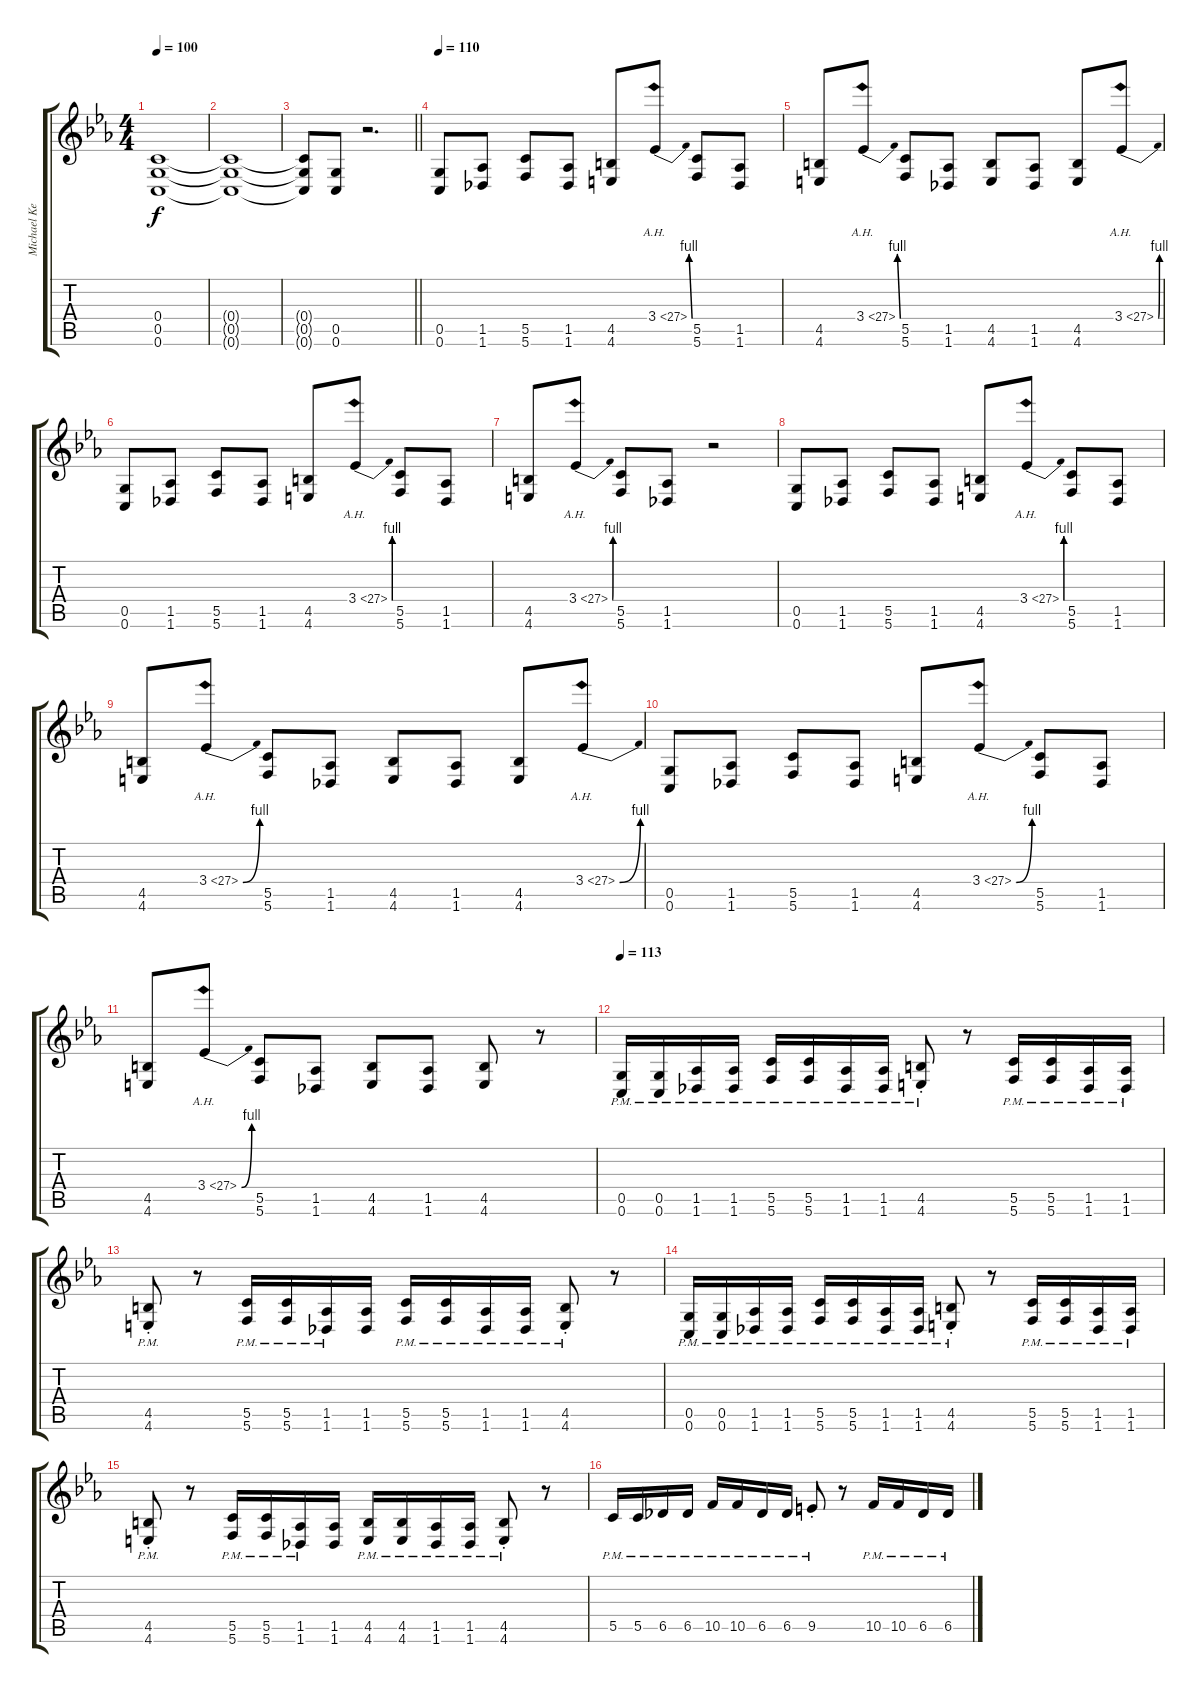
\track ("Michael Keene I" "Michael Ke") {instrument distortionguitar}
\staff {score tabs}
\tuning (D4 A3 F3 C3 G2 C2) {hide}
\ts (4 4)
\section ("" "")
\tempo 100
\clef g2
\ks eb
(0.4 0.5 0.6).1{dy f} |
(0.4{t} 0.5{t} 0.6{t}).1 |
\barLineRight lightlight
(0.4{t} 0.5{t} 0.6{t}).8 (0.5 0.6).8 r.2{d} |
\section ("" "")
\tempo 110
(0.5 0.6).8 (1.5 1.6).8 (5.5 5.6).8 (1.5 1.6).8 (4.5 4.6).8 3.4{be (bend 0 0 60 4) ah 24}.8 (5.5 5.6).8 (1.5 1.6).8 |
(4.5 4.6).8 3.4{be (bend 0 0 60 4) ah 24}.8 (5.5 5.6).8 (1.5 1.6).8 (4.5 4.6).8 (1.5 1.6).8 (4.5 4.6).8 3.4{be (bend 0 0 60 4) ah 24}.8 |
(0.5 0.6).8 (1.5 1.6).8 (5.5 5.6).8 (1.5 1.6).8 (4.5 4.6).8 3.4{be (bend 0 0 60 4) ah 24}.8 (5.5 5.6).8 (1.5 1.6).8 |
(4.5 4.6).8 3.4{be (bend 0 0 60 4) ah 24}.8 (5.5 5.6).8 (1.5 1.6).8 r.2 |
(0.5 0.6).8 (1.5 1.6).8 (5.5 5.6).8 (1.5 1.6).8 (4.5 4.6).8 3.4{be (bend 0 0 60 4) ah 24}.8 (5.5 5.6).8 (1.5 1.6).8 |
(4.5 4.6).8 3.4{be (bend 0 0 60 4) ah 24}.8 (5.5 5.6).8 (1.5 1.6).8 (4.5 4.6).8 (1.5 1.6).8 (4.5 4.6).8 3.4{be (bend 0 0 60 4) ah 24}.8 |
(0.5 0.6).8 (1.5 1.6).8 (5.5 5.6).8 (1.5 1.6).8 (4.5 4.6).8 3.4{be (bend 0 0 60 4) ah 24}.8 (5.5 5.6).8 (1.5 1.6).8 |
(4.5 4.6).8 3.4{be (bend 0 0 60 4) ah 24}.8 (5.5 5.6).8 (1.5 1.6).8 (4.5 4.6).8 (1.5 1.6).8 (4.5 4.6).8 r.8 |
\tempo 113
(0.5{pm} 0.6{pm}).16 (0.5{pm} 0.6{pm}).16 (1.5{pm} 1.6{pm}).16 (1.5{pm} 1.6{pm}).16 (5.5{pm} 5.6{pm}).16 (5.5{pm} 5.6{pm}).16 (1.5{pm} 1.6{pm}).16 (1.5{pm} 1.6{pm}).16 (4.5{pm st} 4.6{pm st}).8 r.8 (5.5{pm} 5.6{pm}).16 (5.5{pm} 5.6{pm}).16 (1.5{pm} 1.6{pm}).16 (1.5{pm} 1.6{pm}).16 |
(4.5{pm st} 4.6{pm st}).8 r.8 (5.5{pm} 5.6{pm}).16 (5.5{pm} 5.6{pm}).16 (1.5{pm} 1.6{pm}).16 (1.5 1.6).16 (5.5{pm} 5.6{pm}).16 (5.5{pm} 5.6{pm}).16 (1.5{pm} 1.6{pm}).16 (1.5{pm} 1.6{pm}).16 (4.5{pm st} 4.6{pm st}).8 r.8 |
(0.5{pm} 0.6{pm}).16 (0.5{pm} 0.6{pm}).16 (1.5{pm} 1.6{pm}).16 (1.5{pm} 1.6{pm}).16 (5.5{pm} 5.6{pm}).16 (5.5{pm} 5.6{pm}).16 (1.5{pm} 1.6{pm}).16 (1.5{pm} 1.6{pm}).16 (4.5{pm st} 4.6{pm st}).8 r.8 (5.5{pm} 5.6{pm}).16 (5.5{pm} 5.6{pm}).16 (1.5{pm} 1.6{pm}).16 (1.5{pm} 1.6{pm}).16 |
(4.5{pm st} 4.6{pm st}).8 r.8 (5.5{pm} 5.6{pm}).16 (5.5{pm} 5.6{pm}).16 (1.5{pm} 1.6{pm}).16 (1.5 1.6).16 (4.5{pm} 4.6{pm}).16 (4.5{pm} 4.6{pm}).16 (1.5{pm} 1.6{pm}).16 (1.5{pm} 1.6{pm}).16 (4.5{pm st} 4.6{pm st}).8 r.8 |
5.5{pm}.16 5.5{pm}.16 6.5{pm}.16 6.5{pm}.16 10.5{pm}.16 10.5{pm}.16 6.5{pm}.16 6.5{pm}.16 9.5{pm st}.8 r.8 10.5{pm}.16 10.5{pm}.16 6.5{pm}.16 6.5{pm}.16
